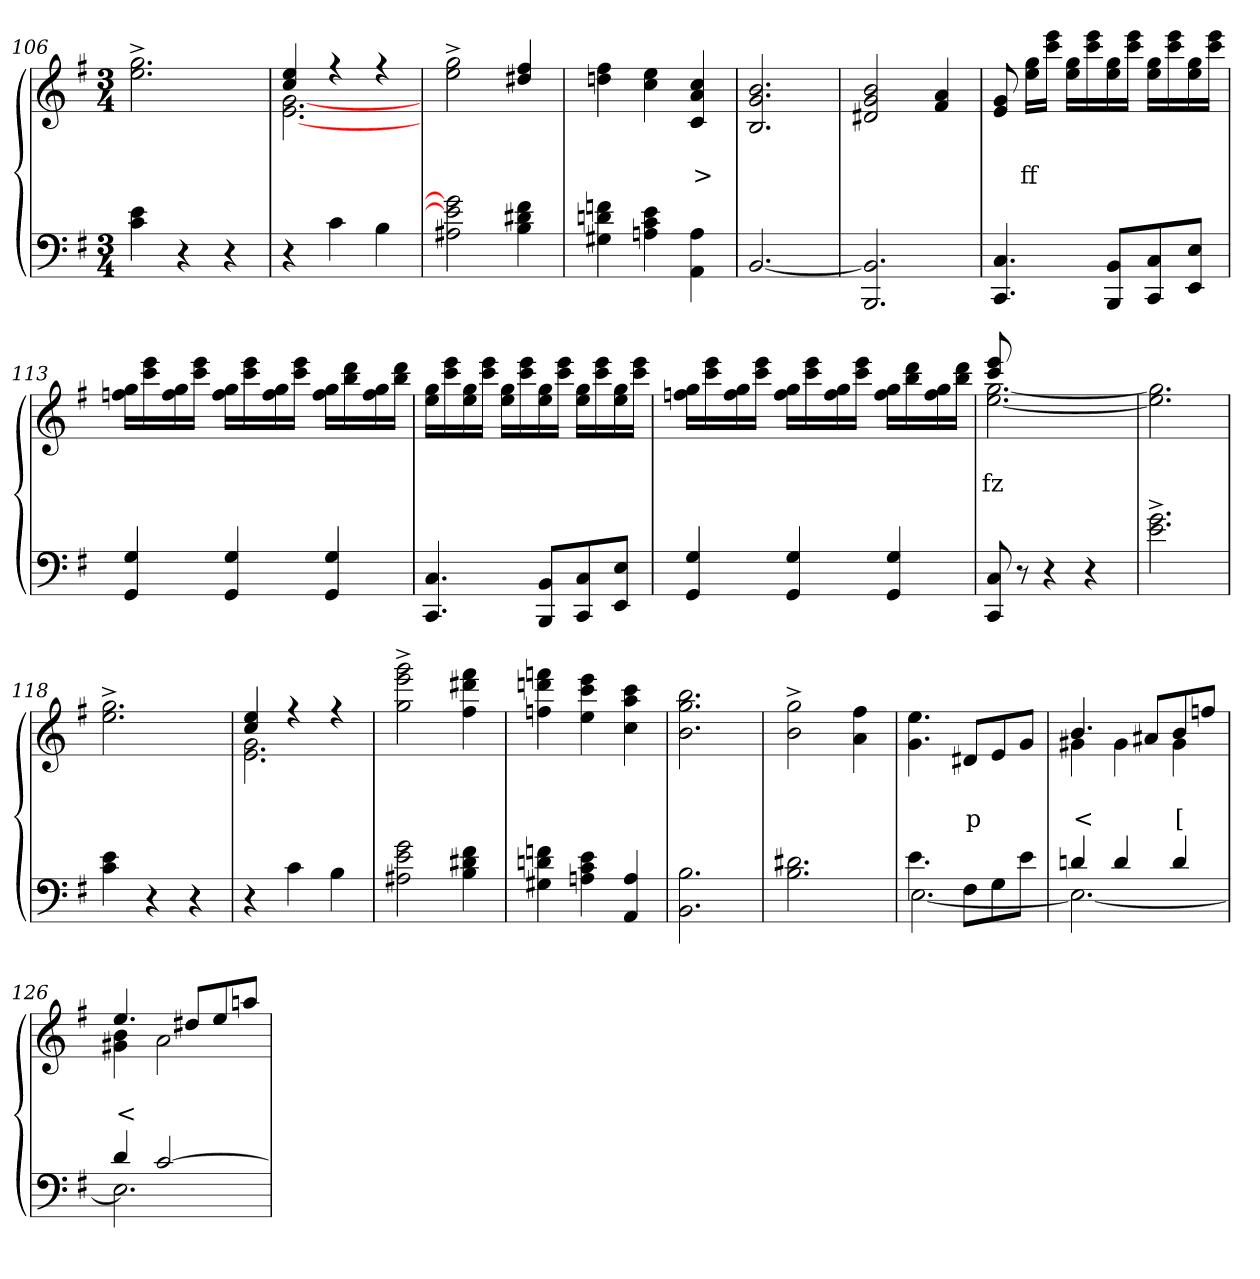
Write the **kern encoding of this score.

**kern	**kern	**text	**text
*part2	*part1	*part1	*part1
*staff2	*staff1	*staff1	*staff1
*clefF4	*clefG2	*	*
*k[f#]	*k[f#]	*	*
*M3/4	*M3/4	*	*
=106	=106	=106	=106
4e 4c	2.gg^> 2.ee^>	.	.
4r	.	.	.
4r	.	.	.
=107	=107	=107	=107
*	*^	*	*
4r	4ee 4cc	[2.g [2.e	.	.
4c	4r	.	.	.
4B	4r	.	.	.
*	*v	*v	*	*
=108	=108	=108	=108
2g] 2e] 2A#X	2gg^> 2ee^>	.	.
4f# 4d#X 4B	4ff# 4dd#X/	.	.
=109	=109	=109	=109
4fn 4dn 4G#X	4ff# 4ddn	.	.
4e 4c 4An	4ee 4cc	.	.
4A 4AA	4cc 4a 4c	.	>
=110	=110	=110	=110
[2.BB	2.b 2.g 2.B	.	.
=111	=111	=111	=111
2.BB] 2.BBB	2b 2g 2d#X	.	.
.	4a 4f#	.	.
=112	=112	=112	=112
4.C 4.CC	8g 8e	.	.
.	16gg 16eeLL	.	ff
.	16eee 16cccJJ	.	.
.	16gg 16eeLL	.	.
.	16eee 16ccc	.	.
8BB 8BBBL	16gg 16ee	.	.
.	16eee 16cccJJ	.	.
8C 8CC	16gg 16eeLL	.	.
.	16eee 16ccc	.	.
8E 8EEJ	16gg 16ee	.	.
.	16eee 16cccJJ	.	.
=113	=113	=113	=113
4G 4GG	16gg 16ffnLL	.	.
.	16eee 16ccc	.	.
.	16gg 16ff	.	.
.	16eee 16cccJJ	.	.
4G 4GG	16gg 16ffLL	.	.
.	16eee 16ccc	.	.
.	16gg 16ff	.	.
.	16eee 16cccJJ	.	.
4G 4GG	16gg 16ffLL	.	.
.	16ddd 16bb	.	.
.	16gg 16ff	.	.
.	16ddd 16bbJJ	.	.
=114	=114	=114	=114
4.C 4.CC	16gg 16eeLL	.	.
.	16eee 16ccc	.	.
.	16gg 16ee	.	.
.	16eee 16cccJJ	.	.
.	16gg 16eeLL	.	.
.	16eee 16ccc	.	.
8BB 8BBBL	16gg 16ee	.	.
.	16eee 16cccJJ	.	.
8C 8CC	16gg 16eeLL	.	.
.	16eee 16ccc	.	.
8E 8EEJ	16gg 16ee	.	.
.	16eee 16cccJJ	.	.
=115	=115	=115	=115
4G 4GG	16gg 16ffnLL	.	.
.	16eee 16ccc	.	.
.	16gg 16ff	.	.
.	16eee 16cccJJ	.	.
4G 4GG	16gg 16ffLL	.	.
.	16eee 16ccc	.	.
.	16gg 16ff	.	.
.	16eee 16cccJJ	.	.
4G 4GG	16gg 16ffLL	.	.
.	16ddd 16bb	.	.
.	16gg 16ff	.	.
.	16ddd 16bbJJ	.	.
=116	=116	=116	=116
*	*^	*	*
8C 8CC	8eee 8ccc	[2.gg [2.ee	.	fz
8r	2ryy	.	.	.
4r	.	.	.	.
4r	.	.	.	.
.	8ryy	.	.	.
*	*v	*v	*	*
=117	=117	=117	=117
2.g^> 2.e^>	2.gg] 2.ee]	.	.
=118	=118	=118	=118
4e 4c	2.gg^> 2.ee^>	.	.
4r	.	.	.
4r	.	.	.
=119	=119	=119	=119
*	*^	*	*
4r	4ee 4cc	2.g 2.e	.	.
4c	4r	.	.	.
4B	4r	.	.	.
*	*v	*v	*	*
=120	=120	=120	=120
2g 2e 2A#X	2ggg^> 2eee^> 2gg^>	.	.
4f# 4d#X 4B	4fff# 4ddd#X 4ff#	.	.
=121	=121	=121	=121
4fn 4dn 4G#X	4fffn 4dddn 4ffn	.	.
4e 4c 4An	4eee 4ccc 4ee	.	.
4A 4AA/	4ccc 4aa 4cc	.	.
=122	=122	=122	=122
2.B 2.BB	2.bb 2.gg 2.b	.	.
=123	=123	=123	=123
2.d#X 2.B	2gg^> 2b\^>	.	.
.	4ff# 4a\	.	.
=124	=124	=124	=124
*^	*	*	*
4.e\	[2.E	4.ee 4.g\	.	.
8F#\L	.	8d#XL	.	p
8G	.	8e	.	.
8eJ	.	8gJ	.	.
=125	=125	=125	=125	=125
*	*	*^	*	*
4dn/	2.E_	4.b	4g#X	.	<
4d/	.	.	4g#	.	.
.	.	8a#XL	.	.	.
4d/	.	8b	4g#	.	[
.	.	8ffnJ	.	.	.
=126	=126	=126	=126	=126	=126
4d/	2.E]	4.ee	4b 4g#X	.	<
[2c/	.	.	2a	.	.
.	.	8dd#XL	.	.	.
.	.	8ee	.	.	.
.	.	8aanJ	.	.	.
*v	*v	*	*	*	*
*	*v	*v	*	*
=	=	=	=
*-	*-	*-	*-
